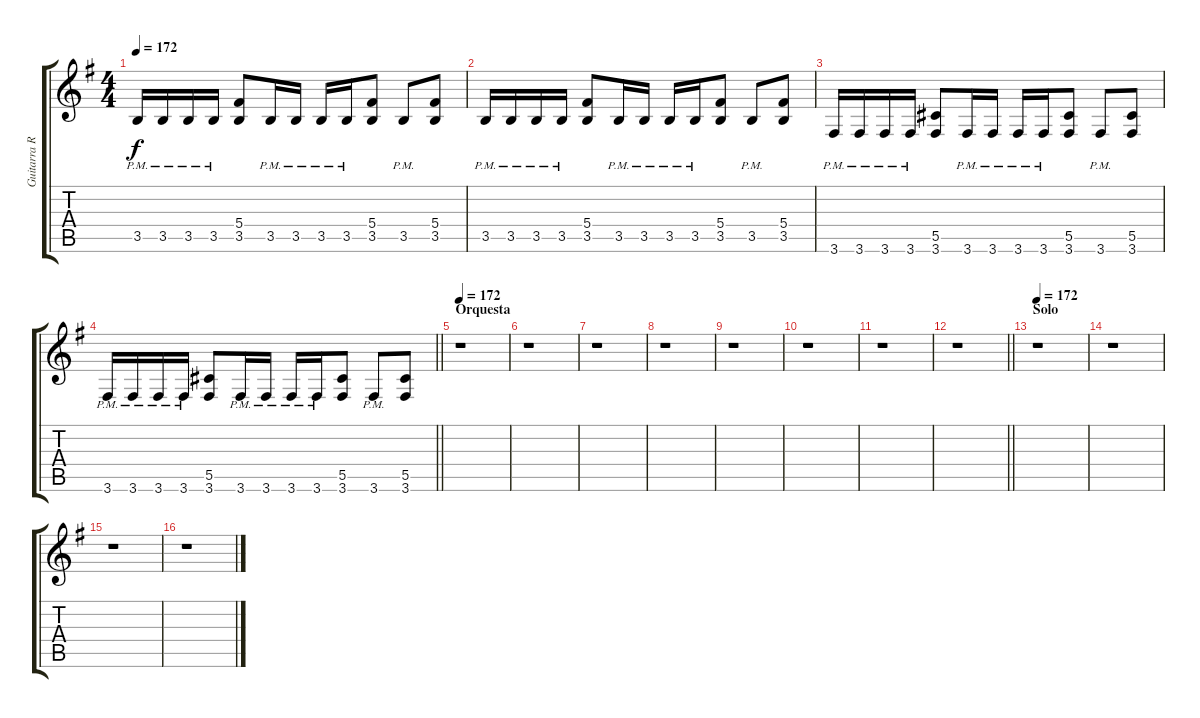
\track ("Guitarra Rítmica" "Guitarra R") {instrument distortionguitar}
\staff {score tabs}
\tuning (Eb4 Bb3 Gb3 Db3 Ab2 Eb2) {hide}
\ts (4 4)
\tempo 172
\clef g2
\ks eminor
3.5{pm}.16{dy f} 3.5{pm}.16 3.5{pm}.16 3.5{pm}.16 (5.4 3.5).8 3.5{pm}.16 3.5{pm}.16 3.5{pm}.16 3.5{pm}.16 (5.4 3.5).8 3.5{pm}.8 (5.4 3.5).8 |
3.5{pm}.16 3.5{pm}.16 3.5{pm}.16 3.5{pm}.16 (5.4 3.5).8 3.5{pm}.16 3.5{pm}.16 3.5{pm}.16 3.5{pm}.16 (5.4 3.5).8 3.5{pm}.8 (5.4 3.5).8 |
3.6{pm}.16 3.6{pm}.16 3.6{pm}.16 3.6{pm}.16 (5.5 3.6).8 3.6{pm}.16 3.6{pm}.16 3.6{pm}.16 3.6{pm}.16 (5.5 3.6).8 3.6{pm}.8 (5.5 3.6).8 |
\barLineRight lightlight
3.6{pm}.16 3.6{pm}.16 3.6{pm}.16 3.6{pm}.16 (5.5 3.6).8 3.6{pm}.16 3.6{pm}.16 3.6{pm}.16 3.6{pm}.16 (5.5 3.6).8 3.6{pm}.8 (5.5 3.6).8 |
\section ("" "Orquesta")
\tempo 172
r.1 |
r.1 |
r.1 |
r.1 |
r.1 |
r.1 |
r.1 |
\barLineRight lightlight
r.1 |
\section ("" "Solo")
\tempo 172
r.1 |
r.1 |
r.1 |
r.1
